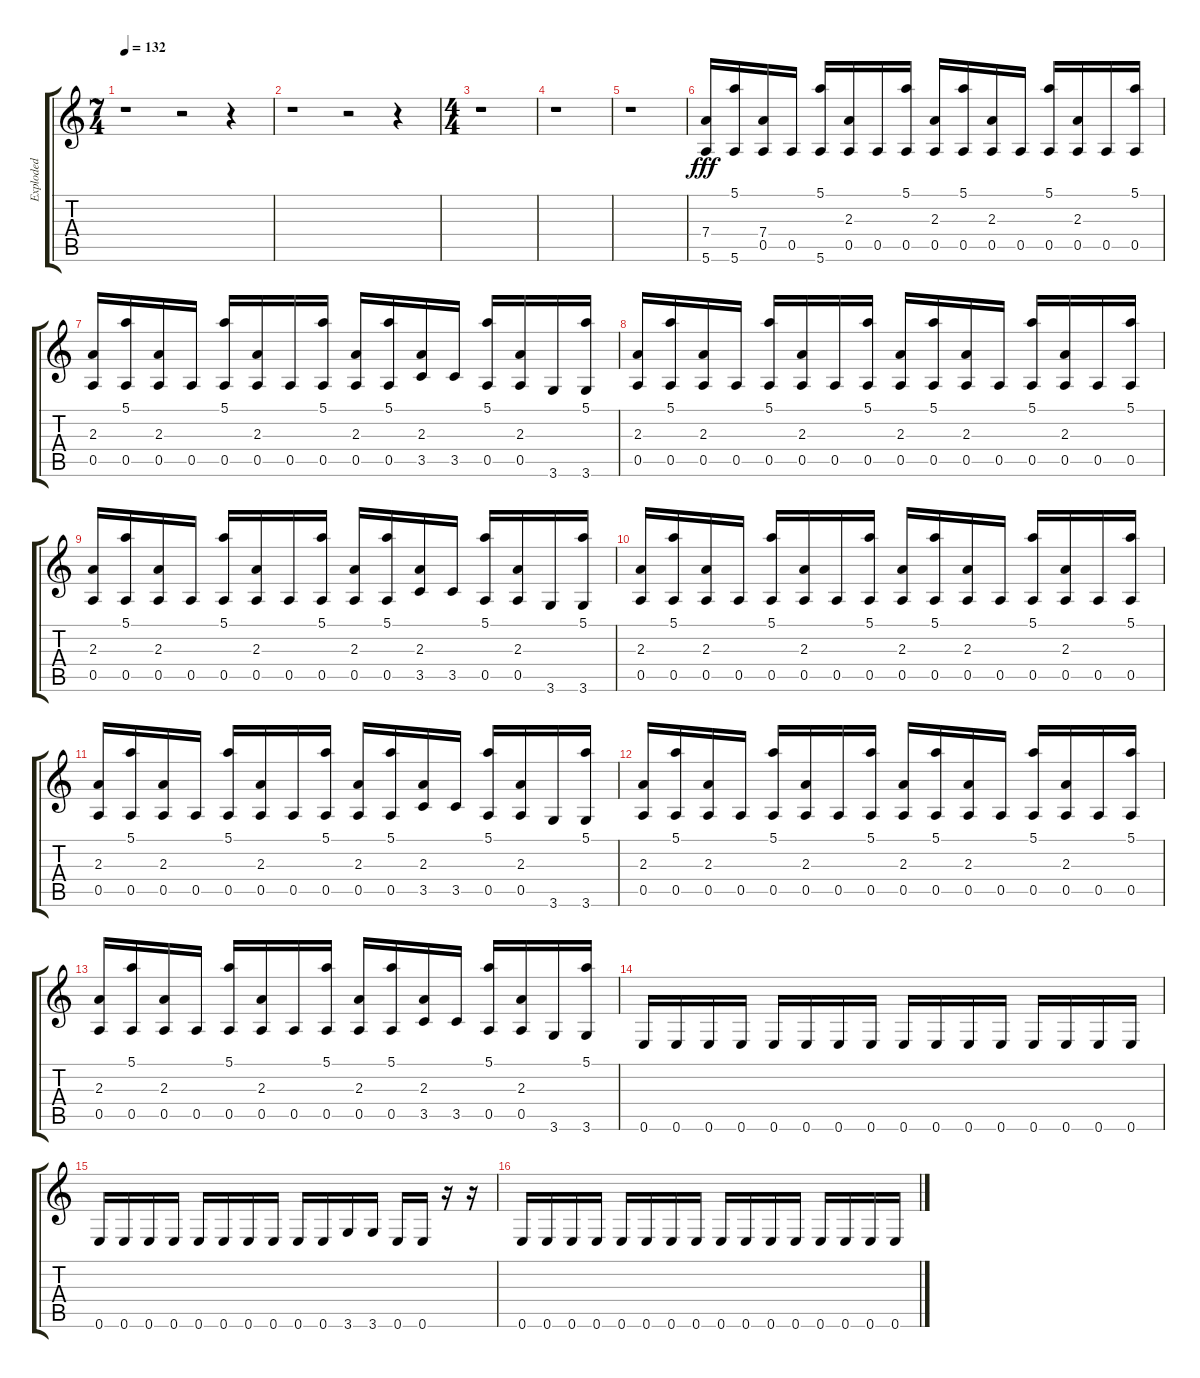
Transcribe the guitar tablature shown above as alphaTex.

\track ("Exploded" "Exploded") {instrument distortionguitar}
\staff {score tabs}
\tuning (E4 B3 G3 D3 A2 E2) {hide}
\ts (7 4)
\tempo 132
\clef g2
\ks c
r.1{dy fff} r.2 r.4 |
r.1 r.2 r.4 |
\ts (4 4)
r.1 |
r.1 |
r.1 |
(7.4 5.6).16 (5.1 5.6).16 (7.4 0.5).16 0.5.16 (5.1 5.6).16 (2.3 0.5).16 0.5.16 (5.1 0.5).16 (2.3 0.5).16 (5.1 0.5).16 (2.3 0.5).16 0.5.16 (5.1 0.5).16 (2.3 0.5).16 0.5.16 (5.1 0.5).16 |
(2.3 0.5).16 (5.1 0.5).16 (2.3 0.5).16 0.5.16 (5.1 0.5).16 (2.3 0.5).16 0.5.16 (5.1 0.5).16 (2.3 0.5).16 (5.1 0.5).16 (2.3 3.5).16 3.5.16 (5.1 0.5).16 (2.3 0.5).16 3.6.16 (5.1 3.6).16 |
(2.3 0.5).16 (5.1 0.5).16 (2.3 0.5).16 0.5.16 (5.1 0.5).16 (2.3 0.5).16 0.5.16 (5.1 0.5).16 (2.3 0.5).16 (5.1 0.5).16 (2.3 0.5).16 0.5.16 (5.1 0.5).16 (2.3 0.5).16 0.5.16 (5.1 0.5).16 |
(2.3 0.5).16 (5.1 0.5).16 (2.3 0.5).16 0.5.16 (5.1 0.5).16 (2.3 0.5).16 0.5.16 (5.1 0.5).16 (2.3 0.5).16 (5.1 0.5).16 (2.3 3.5).16 3.5.16 (5.1 0.5).16 (2.3 0.5).16 3.6.16 (5.1 3.6).16 |
(2.3 0.5).16 (5.1 0.5).16 (2.3 0.5).16 0.5.16 (5.1 0.5).16 (2.3 0.5).16 0.5.16 (5.1 0.5).16 (2.3 0.5).16 (5.1 0.5).16 (2.3 0.5).16 0.5.16 (5.1 0.5).16 (2.3 0.5).16 0.5.16 (5.1 0.5).16 |
(2.3 0.5).16 (5.1 0.5).16 (2.3 0.5).16 0.5.16 (5.1 0.5).16 (2.3 0.5).16 0.5.16 (5.1 0.5).16 (2.3 0.5).16 (5.1 0.5).16 (2.3 3.5).16 3.5.16 (5.1 0.5).16 (2.3 0.5).16 3.6.16 (5.1 3.6).16 |
(2.3 0.5).16 (5.1 0.5).16 (2.3 0.5).16 0.5.16 (5.1 0.5).16 (2.3 0.5).16 0.5.16 (5.1 0.5).16 (2.3 0.5).16 (5.1 0.5).16 (2.3 0.5).16 0.5.16 (5.1 0.5).16 (2.3 0.5).16 0.5.16 (5.1 0.5).16 |
(2.3 0.5).16 (5.1 0.5).16 (2.3 0.5).16 0.5.16 (5.1 0.5).16 (2.3 0.5).16 0.5.16 (5.1 0.5).16 (2.3 0.5).16 (5.1 0.5).16 (2.3 3.5).16 3.5.16 (5.1 0.5).16 (2.3 0.5).16 3.6.16 (5.1 3.6).16 |
0.6.16 0.6.16 0.6.16 0.6.16 0.6.16 0.6.16 0.6.16 0.6.16 0.6.16 0.6.16 0.6.16 0.6.16 0.6.16 0.6.16 0.6.16 0.6.16 |
0.6.16 0.6.16 0.6.16 0.6.16 0.6.16 0.6.16 0.6.16 0.6.16 0.6.16 0.6.16 3.6.16 3.6.16 0.6.16 0.6.16 r.16 r.16 |
0.6.16 0.6.16 0.6.16 0.6.16 0.6.16 0.6.16 0.6.16 0.6.16 0.6.16 0.6.16 0.6.16 0.6.16 0.6.16 0.6.16 0.6.16 0.6.16
